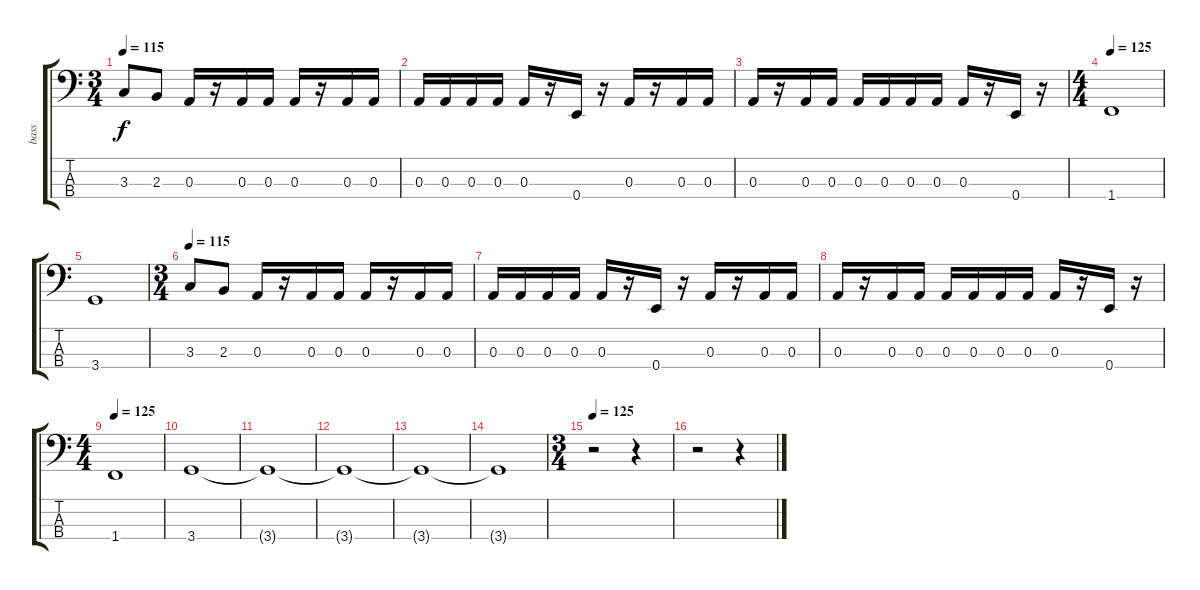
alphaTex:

\track ("bass" "bass") {instrument electricbassfinger}
\staff {score tabs}
\tuning (G2 D2 A1 E1) {hide}
\ts (3 4)
\tempo 115
\clef f4
\ks c
3.3.8{dy f} 2.3.8 0.3.16 r.16 0.3.16 0.3.16 0.3.16 r.16 0.3.16 0.3.16 |
0.3.16 0.3.16 0.3.16 0.3.16 0.3.16 r.16 0.4.16 r.16 0.3.16 r.16 0.3.16 0.3.16 |
0.3.16 r.16 0.3.16 0.3.16 0.3.16 0.3.16 0.3.16 0.3.16 0.3.16 r.16 0.4.16 r.16 |
\ts (4 4)
\tempo 125
1.4.1 |
3.4.1 |
\ts (3 4)
\tempo 115
3.3.8 2.3.8 0.3.16 r.16 0.3.16 0.3.16 0.3.16 r.16 0.3.16 0.3.16 |
0.3.16 0.3.16 0.3.16 0.3.16 0.3.16 r.16 0.4.16 r.16 0.3.16 r.16 0.3.16 0.3.16 |
0.3.16 r.16 0.3.16 0.3.16 0.3.16 0.3.16 0.3.16 0.3.16 0.3.16 r.16 0.4.16 r.16 |
\ts (4 4)
\tempo 125
1.4.1 |
3.4.1 |
3.4{t}.1 |
3.4{t}.1 |
3.4{t}.1 |
3.4{t}.1 |
\ts (3 4)
\tempo 125
r.2 r.4 |
r.2 r.4
